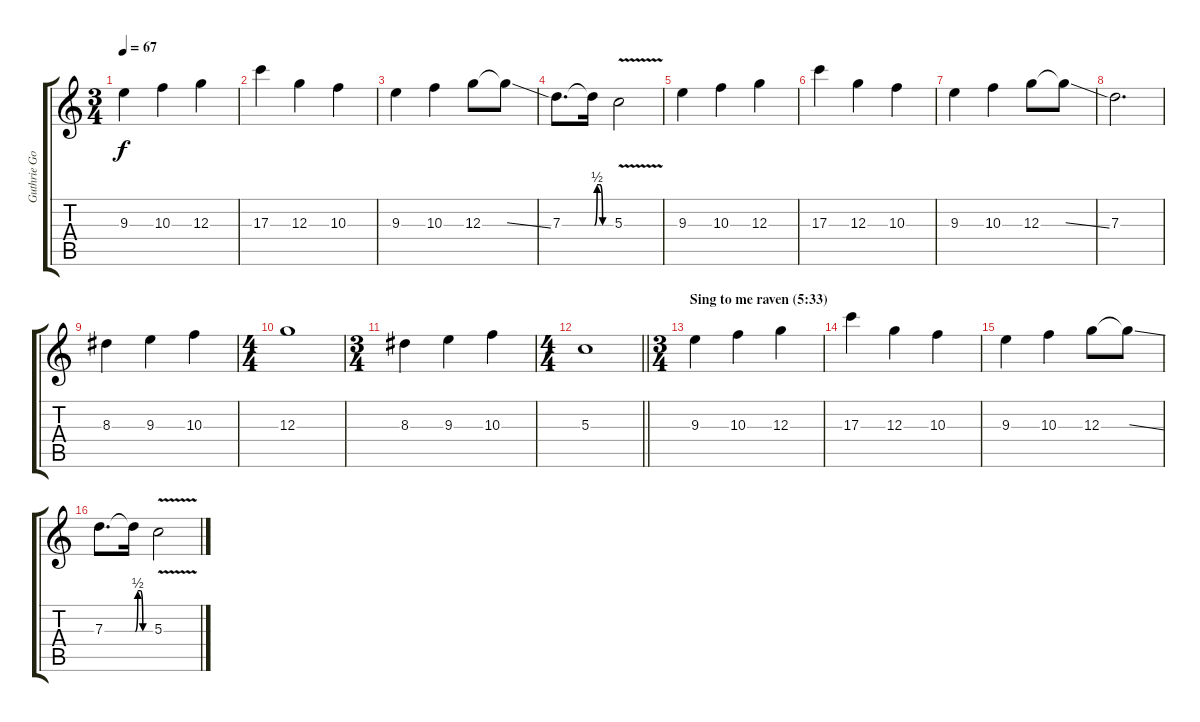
\track ("Guthrie Govan" "Guthrie Go") {instrument electricguitarjazz}
\staff {score tabs}
\tuning (E4 B3 G3 D3 A2 E2) {hide}
\ts (3 4)
\tempo 67
\clef g2
\ks c
9.3.4{dy f} 10.3.4 12.3.4 |
17.3.4 12.3.4 10.3.4 |
9.3.4 10.3.4 12.3.8 12.3{ss t}.8 |
7.3.8{d} 7.3{be (custom 0 0 10 2 20 2 30 0 60 0) t}.16 5.3{v}.2 |
9.3.4 10.3.4 12.3.4 |
17.3.4 12.3.4 10.3.4 |
9.3.4 10.3.4 12.3.8 12.3{ss t}.8 |
7.3.2{d} |
8.3.4 9.3.4 10.3.4 |
\ts (4 4)
12.3.1 |
\ts (3 4)
8.3.4 9.3.4 10.3.4 |
\ts (4 4)
\barLineRight lightlight
5.3.1 |
\ts (3 4)
\section ("" "Sing to me raven (5:33)")
9.3.4 10.3.4 12.3.4 |
17.3.4 12.3.4 10.3.4 |
9.3.4 10.3.4 12.3.8 12.3{ss t}.8 |
7.3.8{d} 7.3{be (custom 0 0 10 2 20 2 30 0 60 0) t}.16 5.3{v}.2
